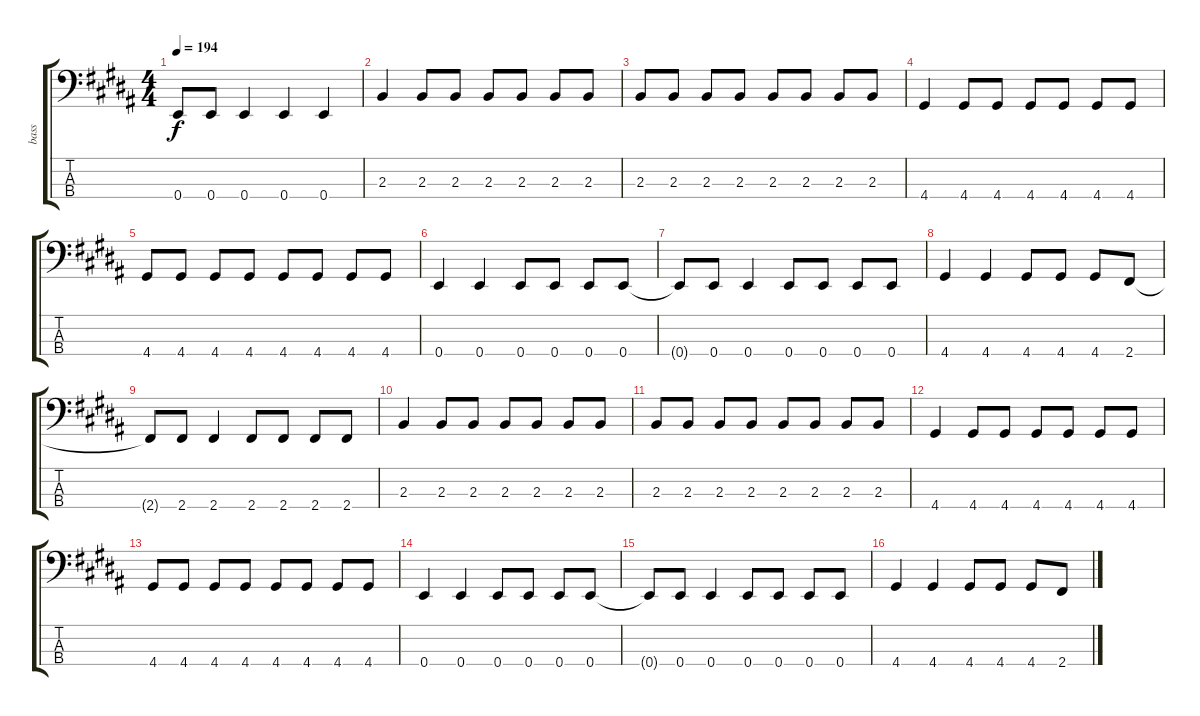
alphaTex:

\track ("bass" "bass") {instrument electricbasspick}
\staff {score tabs}
\tuning (G2 D2 A1 E1) {hide}
\ts (4 4)
\tempo 194
\clef f4
\ks b
0.4.8{dy f} 0.4.8 0.4.4 0.4.4 0.4.4 |
2.3.4 2.3.8 2.3.8 2.3.8 2.3.8 2.3.8 2.3.8 |
2.3.8 2.3.8 2.3.8 2.3.8 2.3.8 2.3.8 2.3.8 2.3.8 |
4.4.4 4.4.8 4.4.8 4.4.8 4.4.8 4.4.8 4.4.8 |
4.4.8 4.4.8 4.4.8 4.4.8 4.4.8 4.4.8 4.4.8 4.4.8 |
0.4.4 0.4.4 0.4.8 0.4.8 0.4.8 0.4.8 |
0.4{t}.8 0.4.8 0.4.4 0.4.8 0.4.8 0.4.8 0.4.8 |
4.4.4 4.4.4 4.4.8 4.4.8 4.4.8 2.4.8 |
2.4{t}.8 2.4.8 2.4.4 2.4.8 2.4.8 2.4.8 2.4.8 |
2.3.4 2.3.8 2.3.8 2.3.8 2.3.8 2.3.8 2.3.8 |
2.3.8 2.3.8 2.3.8 2.3.8 2.3.8 2.3.8 2.3.8 2.3.8 |
4.4.4 4.4.8 4.4.8 4.4.8 4.4.8 4.4.8 4.4.8 |
4.4.8 4.4.8 4.4.8 4.4.8 4.4.8 4.4.8 4.4.8 4.4.8 |
0.4.4 0.4.4 0.4.8 0.4.8 0.4.8 0.4.8 |
0.4{t}.8 0.4.8 0.4.4 0.4.8 0.4.8 0.4.8 0.4.8 |
4.4.4 4.4.4 4.4.8 4.4.8 4.4.8 2.4.8
